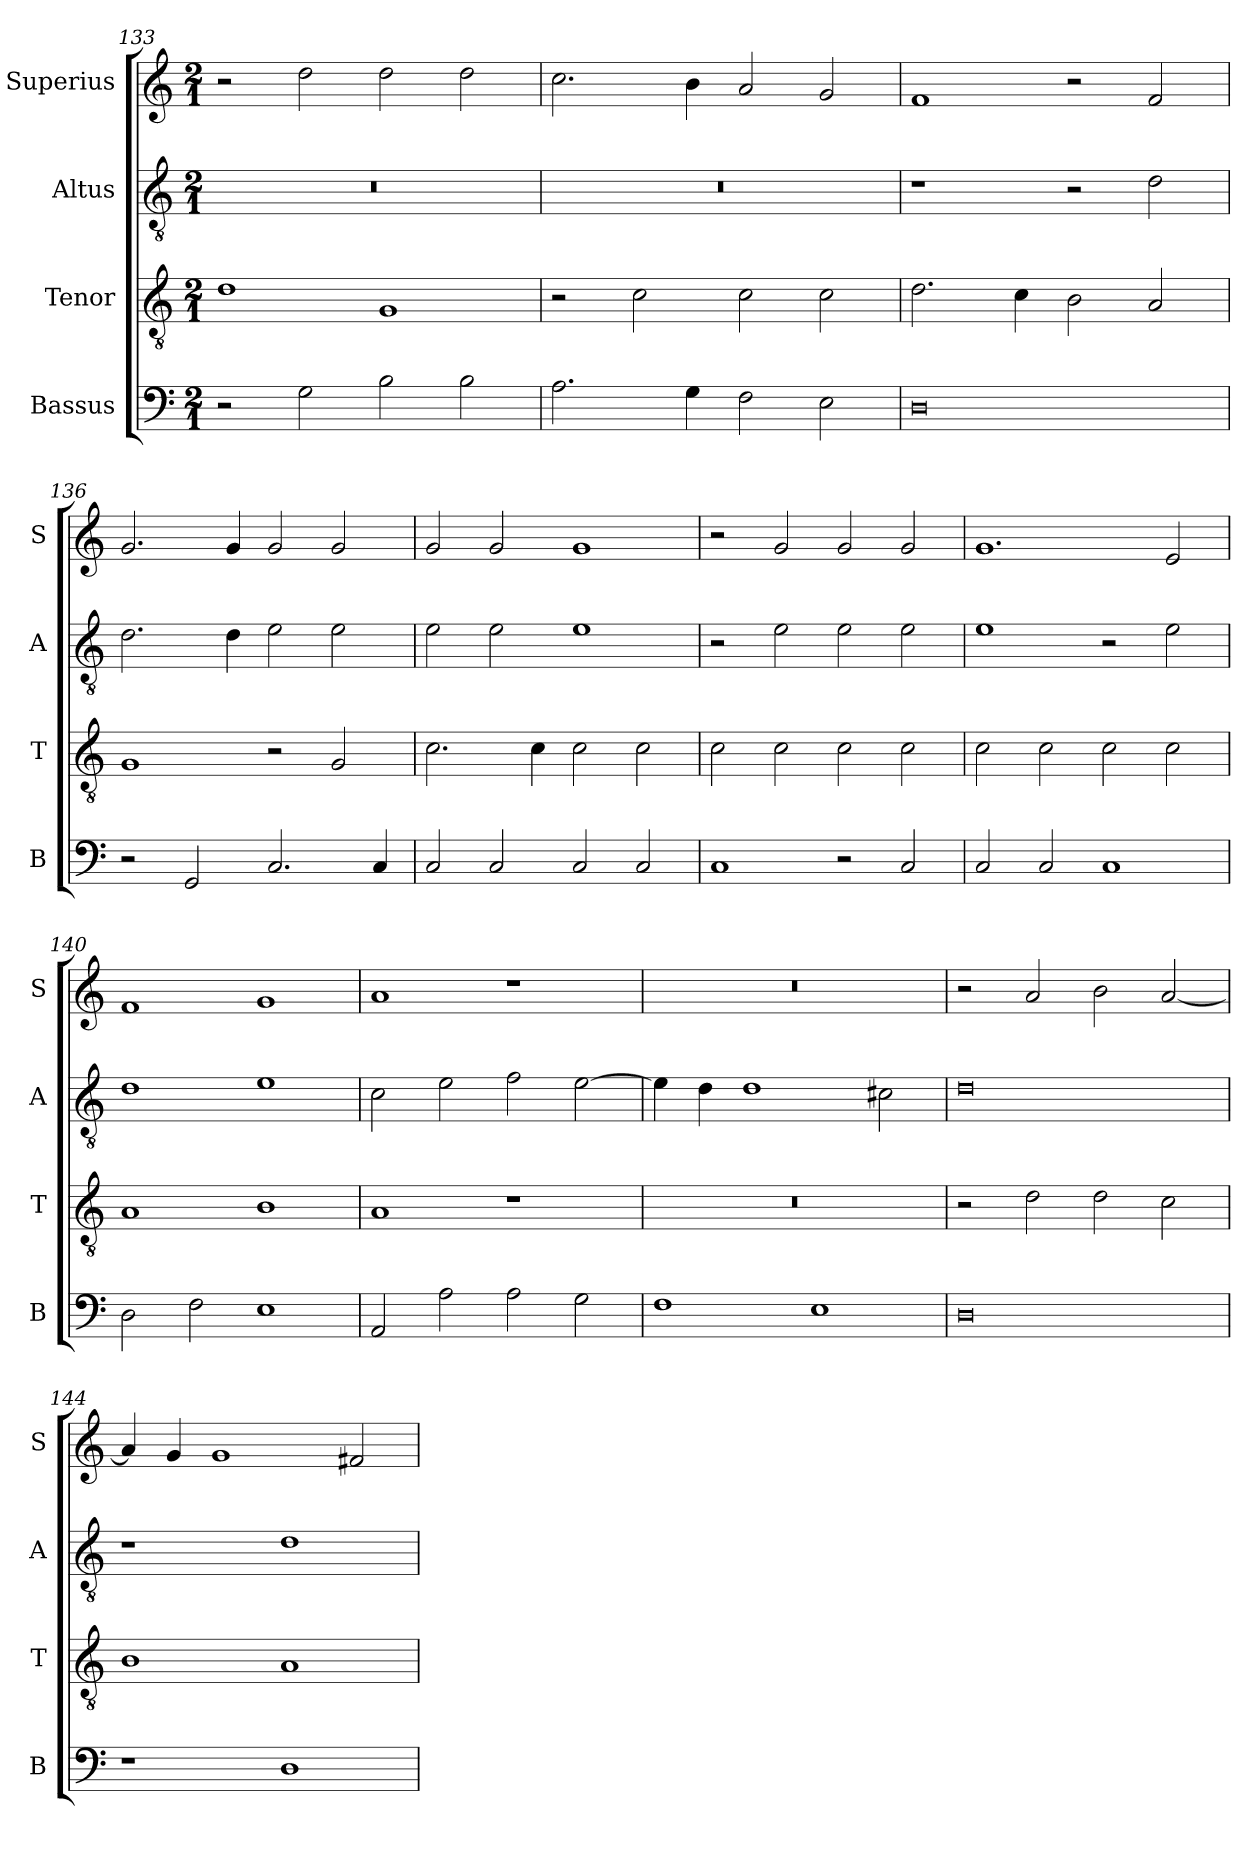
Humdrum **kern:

**kern	**kern	**kern	**kern
*part4	*part3	*part2	*part1
*staff4	*staff3	*staff2	*staff1
*I"Bassus	*I"Tenor	*I"Altus	*I"Superius
*I'B	*I'T	*I'A	*I'S
*clefF4	*clefGv2	*clefGv2	*clefG2
*k[]	*k[]	*k[]	*k[]
*M2/1	*M2/1	*M2/1	*M2/1
=133	=133	=133	=133
2r	1d	0r	2r
2G\	.	.	2dd\
2B\	1G	.	2dd\
2B\	.	.	2dd\
=134	=134	=134	=134
2.A\	2r	0r	2.cc\
.	2c\	.	.
4G\	.	.	4b\
2F\	2c\	.	2a/
2E\	2c\	.	2g/
=135	=135	=135	=135
0D	2.d\	1r	1f
.	4c\	.	.
.	2B\	2r	2r
.	2A/	2d\	2f/
=136	=136	=136	=136
2r	1G	2.d\	2.g/
2GG/	.	.	.
.	.	4d\	4g/
2.C/	2r	2e\	2g/
.	2G/	2e\	2g/
4C/	.	.	.
=137	=137	=137	=137
2C/	2.c\	2e\	2g/
2C/	.	2e\	2g/
.	4c\	.	.
2C/	2c\	1e	1g
2C/	2c\	.	.
=138	=138	=138	=138
1C	2c\	2r	2r
.	2c\	2e\	2g/
2r	2c\	2e\	2g/
2C/	2c\	2e\	2g/
=139	=139	=139	=139
2C/	2c\	1e	1.g
2C/	2c\	.	.
1C	2c\	2r	.
.	2c\	2e\	2e/
=140	=140	=140	=140
2D\	1A	1d	1f
2F\	.	.	.
1E	1B	1e	1g
=141	=141	=141	=141
2AA/	1A	2c\	1a
2A\	.	2e\	.
2A\	1r	2f\	1r
2G\	.	[2e\	.
=142	=142	=142	=142
1F	0r	4e\]	0r
.	.	4d\	.
.	.	1d	.
1E	.	.	.
.	.	2c#X\	.
=143	=143	=143	=143
0D	2r	0d	2r
.	2d\	.	2a/
.	2d\	.	2b\
.	2c\	.	[2a/
=144	=144	=144	=144
1r	1B	1r	4a/]
.	.	.	4g/
.	.	.	1g
1D	1A	1d	.
.	.	.	2f#X/
=	=	=	=
*-	*-	*-	*-
